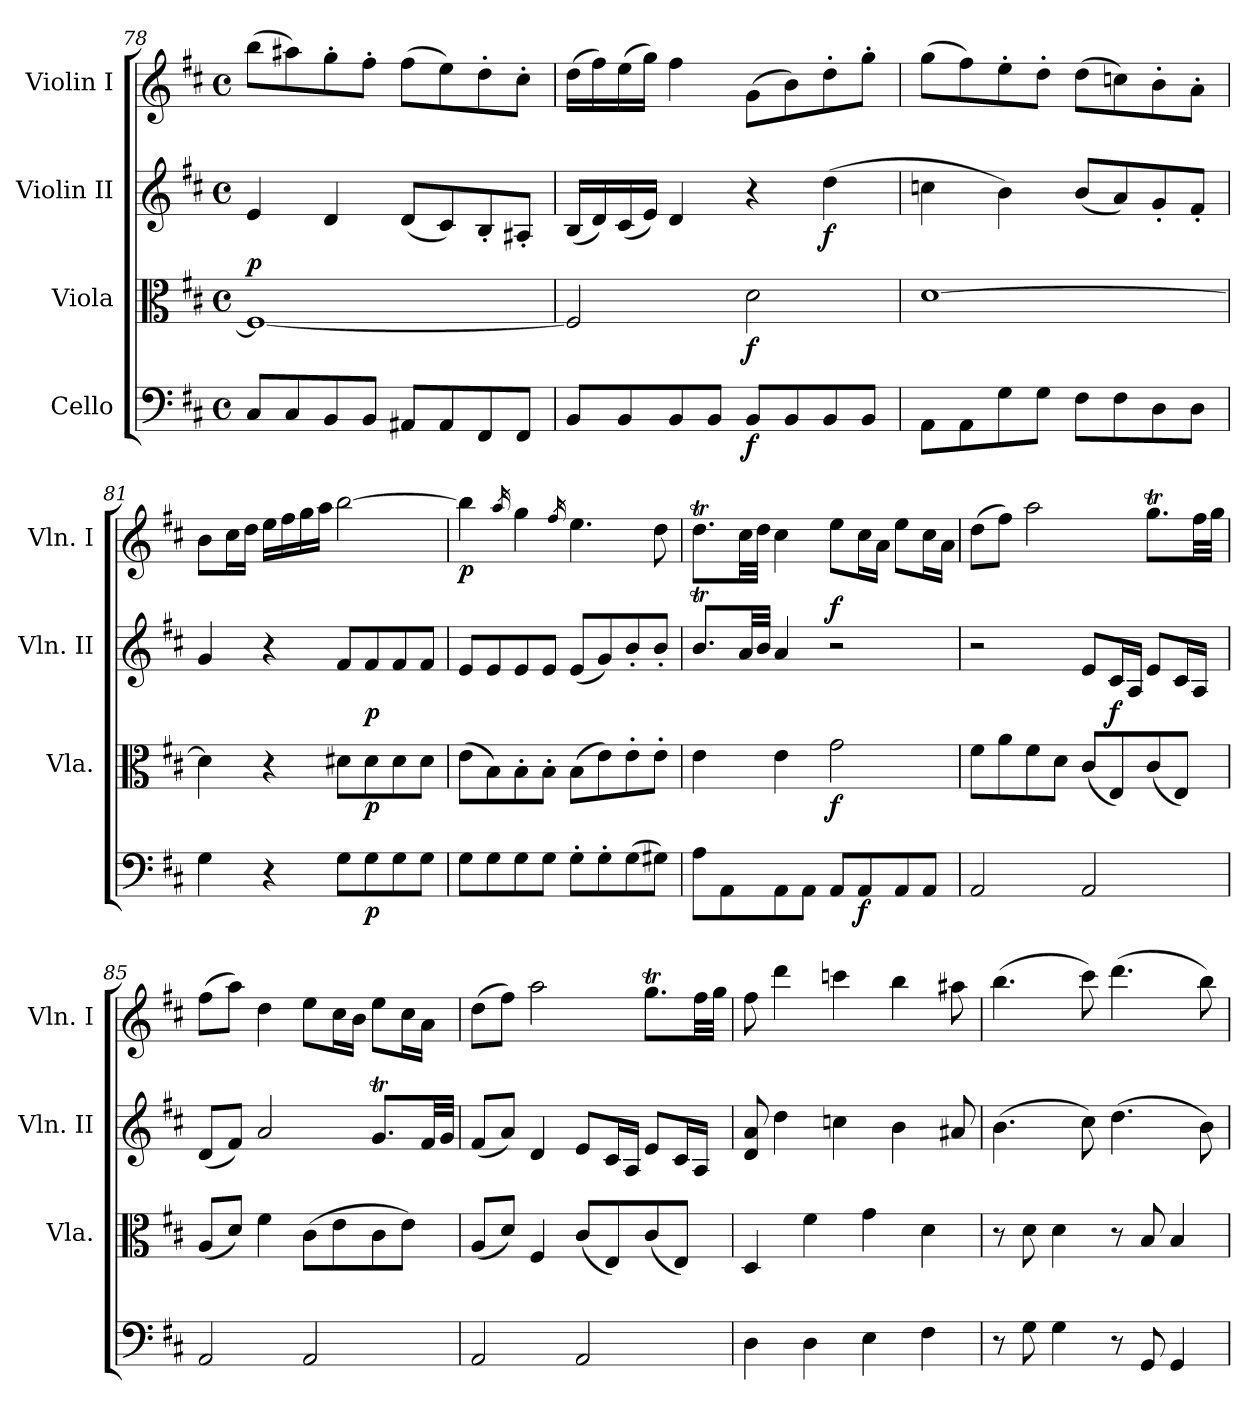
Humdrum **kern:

**kern	**dynam	**kern	**dynam	**kern	**dynam	**kern	**dynam
*part4	*part4	*part3	*part3	*part2	*part2	*part1	*part1
*staff4	*staff4	*staff3	*staff3	*staff2	*staff2	*staff1	*staff1
*I"Cello	*	*I"Viola	*	*I"Violin II	*	*I"Violin I	*
*	*	*I'Vla.	*	*I'Vln. II	*	*I'Vln. I	*
*clefF4	*	*clefC3	*	*clefG2	*	*clefG2	*
*k[f#c#]	*	*k[f#c#]	*	*k[f#c#]	*	*k[f#c#]	*
*D:	*	*D:	*	*D:	*	*D:	*
*M4/4	*	*M4/4	*	*M4/4	*	*M4/4	*
*met(c)	*	*met(c)	*	*met(c)	*	*met(c)	*
=78	=78	=78	=78	=78	=78	=78	=78
!	!	!	!LO:DY:a	!	!	!	!
8C#/L	.	1F#_	p	4e/	.	(8bb\L	.
8C#/	.	.	.	.	.	8aa#X\)	.
8BB/	.	.	.	4d/	.	8gg'\	.
8BB/J	.	.	.	.	.	8ff#'\J	.
8AA#X/L	.	.	.	(8d/L	.	(8ff#\L	.
8AA#/	.	.	.	8c#/)	.	8ee\)	.
8FF#/	.	.	.	8B'/	.	8dd'\	.
8FF#/J	.	.	.	8A#X'/J	.	8cc#'\J	.
=79	=79	=79	=79	=79	=79	=79	=79
8BB/L	.	2F#/]	.	(16B/LL	.	(16dd\LL	.
.	.	.	.	16d/)	.	16ff#\)	.
8BB/	.	.	.	(16c#/	.	(16ee\	.
.	.	.	.	16e/JJ)	.	16gg\JJ)	.
8BB/	.	.	.	4d/	.	4ff#\	.
8BB/J	.	.	.	.	.	.	.
!	!LO:DY:b	!	!LO:DY:b	!	!	!	!
8BB/L	f	2d\	f	4r	.	(8g\L	.
8BB/	.	.	.	.	.	8b\)	.
!	!	!	!	!	!LO:DY:b	!	!
8BB/	.	.	.	(4dd\	f	8dd'\	.
8BB/J	.	.	.	.	.	8gg'\J	.
=80	=80	=80	=80	=80	=80	=80	=80
8AA\L	.	[1d	.	4ccn\	.	(8gg\L	.
8AA\	.	.	.	.	.	8ff#\)	.
8G\	.	.	.	4b\)	.	8ee'\	.
8G\J	.	.	.	.	.	8dd'\J	.
8F#\L	.	.	.	(8b/L	.	(8dd\L	.
8F#\	.	.	.	8a/)	.	8ccn\)	.
8D\	.	.	.	8g'/	.	8b'\	.
8D\J	.	.	.	8f#'/J	.	8a'\J	.
=81	=81	=81	=81	=81	=81	=81	=81
4G\	.	4d\]	.	4g/	.	8b\L	.
.	.	.	.	.	.	16cc#\L	.
.	.	.	.	.	.	16dd\JJ	.
4r	.	4r	.	4r	.	16ee\LL	.
.	.	.	.	.	.	16ff#\	.
.	.	.	.	.	.	16gg\	.
.	.	.	.	.	.	16aa\JJ	.
8G\L	.	8d#X\L	.	8f#/L	.	[2bb\	.
!	!LO:DY:b	!	!LO:DY:b	!	!LO:DY:b	!	!
8G\	p	8d#\	p	8f#/	p	.	.
8G\	.	8d#\	.	8f#/	.	.	.
8G\J	.	8d#\J	.	8f#/J	.	.	.
=82	=82	=82	=82	=82	=82	=82	=82
!	!	!	!	!	!	!	!LO:DY:b
8G\L	.	(8e\L	.	8e/L	.	4bb\]	p
8G\	.	8B\)	.	8e/	.	.	.
.	.	.	.	.	.	16qaa/	.
8G\	.	8B'\	.	8e/	.	4gg\	.
8G\J	.	8B'\J	.	8e/J	.	.	.
.	.	.	.	.	.	16qff#/	.
8G'\L	.	(8B\L	.	(8e/L	.	4.ee\	.
8G'\	.	8e\)	.	8g/)	.	.	.
(8G\	.	8e'\	.	8b'/	.	.	.
8G#X\J)	.	8e'\J	.	8b'/J	.	8dd\	.
=83	=83	=83	=83	=83	=83	=83	=83
8A\L	.	4e\	.	8.bT/L	.	8.ddT\L	.
8AA\	.	.	.	.	.	.	.
.	.	.	.	32a/LL	.	32cc#\LL	.
.	.	.	.	32b/JJJ	.	32dd\JJJ	.
8AA\	.	4e\	.	4a/	.	4cc#\	.
8AA\J	.	.	.	.	.	.	.
!	!	!	!LO:DY:b	!	!LO:DY:a	!	!
8AA/L	.	2g\	f	2r	f	8ee\L	.
!	!LO:DY:b	!	!	!	!	!	!
8AA/	f	.	.	.	.	16cc#\L	.
.	.	.	.	.	.	16a\JJ	.
8AA/	.	.	.	.	.	8ee\L	.
8AA/J	.	.	.	.	.	16cc#\L	.
.	.	.	.	.	.	16a\JJ	.
=84	=84	=84	=84	=84	=84	=84	=84
2AA/	.	8f#\L	.	2r	.	(8dd\L	.
.	.	8a\	.	.	.	8ff#\J)	.
.	.	8f#\	.	.	.	2aa\	.
.	.	8d\J	.	.	.	.	.
2AA/	.	(8c#/L	.	8e/L	.	.	.
!	!	!	!	!	!LO:DY:b	!	!
.	.	8E/)	.	16c#/L	f	.	.
.	.	.	.	16A/JJ	.	.	.
.	.	(8c#/	.	8e/L	.	8.ggT\L	.
.	.	8E/J)	.	16c#/L	.	.	.
.	.	.	.	16A/JJ	.	32ff#\LL	.
.	.	.	.	.	.	32gg\JJJ	.
=85	=85	=85	=85	=85	=85	=85	=85
2AA/	.	(8A/L	.	(8d/L	.	(8ff#\L	.
.	.	8d/J)	.	8f#/J)	.	8aa\J)	.
.	.	4f#\	.	2a/	.	4dd\	.
2AA/	.	(8c#\L	.	.	.	8ee\L	.
.	.	8e\	.	.	.	16cc#\L	.
.	.	.	.	.	.	16b\JJ	.
.	.	8c#\	.	8.gT/L	.	8ee\L	.
.	.	8e\J)	.	.	.	16cc#\L	.
.	.	.	.	32f#/LL	.	16a\JJ	.
.	.	.	.	32g/JJJ	.	.	.
=86	=86	=86	=86	=86	=86	=86	=86
2AA/	.	(8A/L	.	(8f#/L	.	(8dd\L	.
.	.	8d/J)	.	8a/J)	.	8ff#\J)	.
.	.	4F#/	.	4d/	.	2aa\	.
2AA/	.	(8c#/L	.	8e/L	.	.	.
.	.	8E/)	.	16c#/L	.	.	.
.	.	.	.	16A/JJ	.	.	.
.	.	(8c#/	.	8e/L	.	8.ggT\L	.
.	.	8E/J)	.	16c#/L	.	.	.
.	.	.	.	16A/JJ	.	32ff#\LL	.
.	.	.	.	.	.	32gg\JJJ	.
=87	=87	=87	=87	=87	=87	=87	=87
4D\	.	4D/	.	8d/ 8a/	.	8ff#\	.
.	.	.	.	4dd\	.	4ddd\	.
4D\	.	4f#\	.	.	.	.	.
.	.	.	.	4ccn\	.	4cccn\	.
4E\	.	4g\	.	.	.	.	.
.	.	.	.	4b\	.	4bb\	.
4F#\	.	4d\	.	.	.	.	.
.	.	.	.	8a#X/	.	8aa#X\	.
=88	=88	=88	=88	=88	=88	=88	=88
8r	.	8r	.	(4.b\	.	(4.bb\	.
8G\	.	8d\	.	.	.	.	.
4G\	.	4d\	.	.	.	.	.
.	.	.	.	8cc#\)	.	8ccc#\)	.
8r	.	8r	.	(4.dd\	.	(4.ddd\	.
8GG/	.	8B/	.	.	.	.	.
4GG/	.	4B/	.	.	.	.	.
.	.	.	.	8b\)	.	8bb\)	.
=	=	=	=	=	=	=	=
*-	*-	*-	*-	*-	*-	*-	*-
